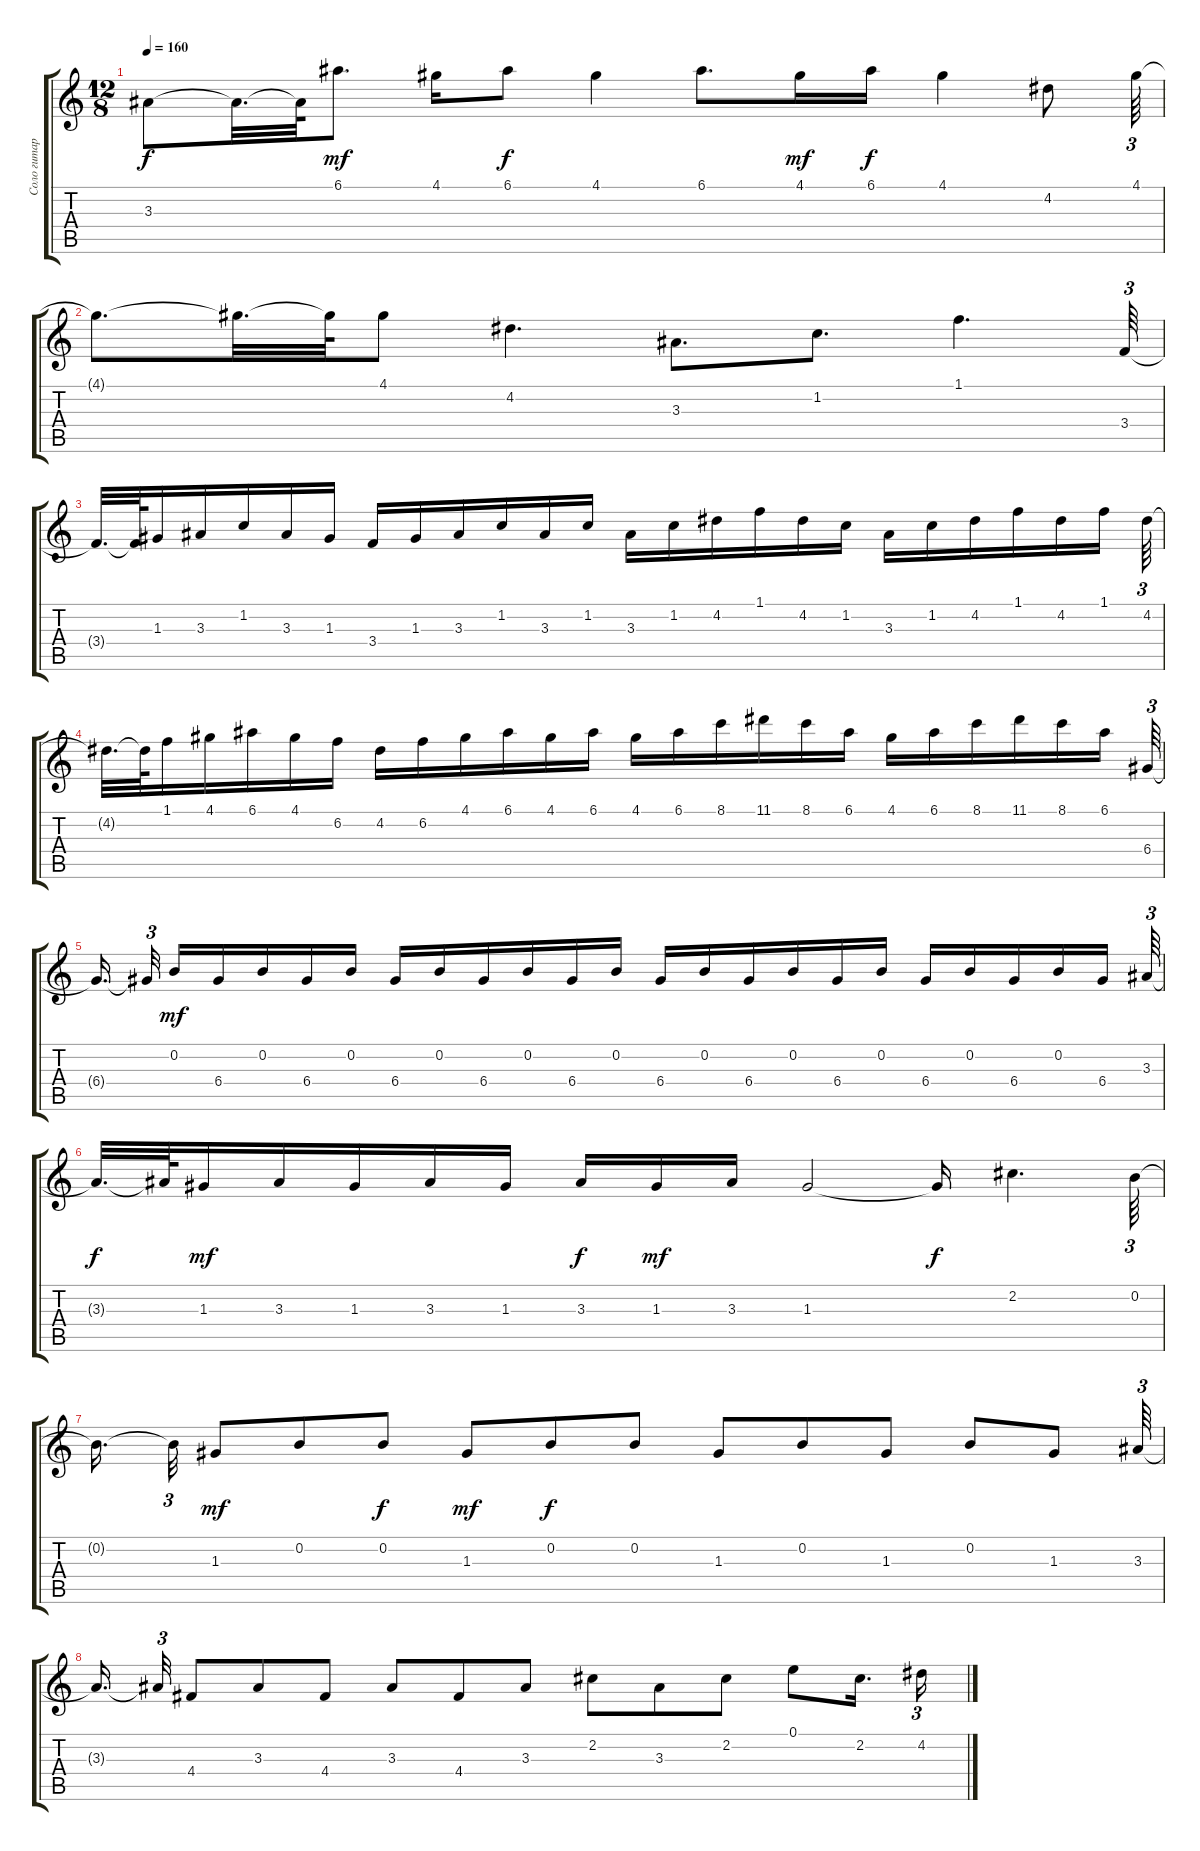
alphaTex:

\track ("Соло гитара " "Соло гитар") {instrument distortionguitar}
\staff {score tabs}
\tuning (E4 B3 G3 D3 A2 E2) {hide}
\ts (12 8)
\tempo 160
\clef g2
\ks c
3.3{t}.8{dy f} 3.3{t}.32{d} 3.3{t}.64 6.1.8{d dy mf} 4.1.16 6.1.8{dy f} 4.1.4 6.1.8{d} 4.1.16{dy mf} 6.1.16{dy f} 4.1.4 4.2.8 4.1.64{tu (3 2)} |
4.1{t}.8{d} 4.1{t}.32{d} 4.1{t}.64 4.1.8 4.2.4{d} 3.3.8{d} 1.2.8{d} 1.1.4{d} 3.4.64{tu (3 2)} |
3.4{t}.32{d} 3.4{t}.64 1.3.16 3.3.16 1.2.16 3.3.16 1.3.16 3.4.16 1.3.16 3.3.16 1.2.16 3.3.16 1.2.16 3.3.16 1.2.16 4.2.16 1.1.16 4.2.16 1.2.16 3.3.16 1.2.16 4.2.16 1.1.16 4.2.16 1.1.16 4.2.64{tu (3 2)} |
4.2{t}.32{d} 4.2{t}.64 1.1.16 4.1.16 6.1.16 4.1.16 6.2.16 4.2.16 6.2.16 4.1.16 6.1.16 4.1.16 6.1.16 4.1.16 6.1.16 8.1.16 11.1.16 8.1.16 6.1.16 4.1.16 6.1.16 8.1.16 11.1.16 8.1.16 6.1.16 6.4.64{tu (3 2)} |
6.4{t}.16{d} 6.4{t}.32{tu (3 2)} 0.2.16{dy mf} 6.4.16 0.2.16 6.4.16 0.2.16 6.4.16 0.2.16 6.4.16 0.2.16 6.4.16 0.2.16 6.4.16 0.2.16 6.4.16 0.2.16 6.4.16 0.2.16 6.4.16 0.2.16 6.4.16 0.2.16 6.4.16 3.3.64{tu (3 2)} |
3.3{t}.32{d dy f} 3.3{t}.64 1.3.16{dy mf} 3.3.16 1.3.16 3.3.16 1.3.16 3.3.16{dy f} 1.3.16{dy mf} 3.3.16 1.3.2 1.3{t}.16{dy f} 2.2.4{d} 0.2.64{tu (3 2)} |
0.2{t}.16{d} 0.2{t}.32{tu (3 2)} 1.3.8{dy mf} 0.2.8 0.2.8{dy f} 1.3.8{dy mf} 0.2.8{dy f} 0.2.8 1.3.8 0.2.8 1.3.8 0.2.8 1.3.8 3.3.64{tu (3 2)} |
3.3{t}.16{d} 3.3{t}.32{tu (3 2)} 4.4.8 3.3.8 4.4.8 3.3.8 4.4.8 3.3.8 2.2.8 3.3.8 2.2.8 0.1.8 2.2.16{d} 4.2.16{tu (3 2)}
